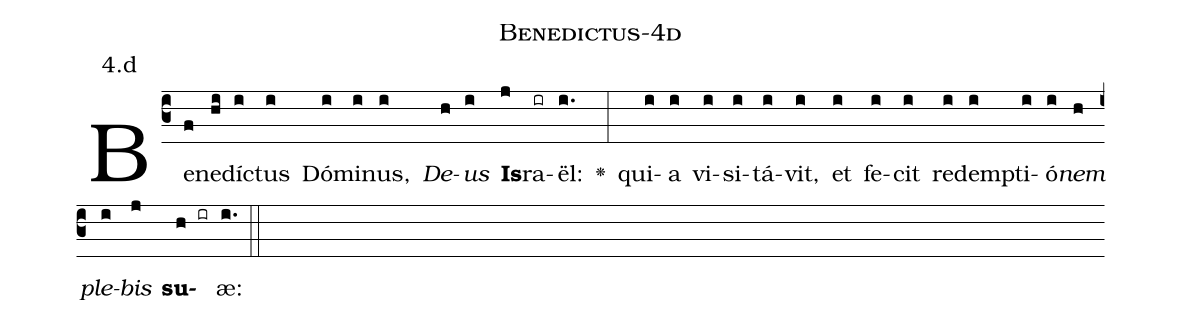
name: Benedictus-4d;
annotation: 4.d;
%%
(c3)Be(f)ne(hi)dí(i)ctus(i) Dó(i)mi(i)nus,(i) <i>De</i>(h)<i>us</i>(i) <b>Is</b>(j)ra(ir)ël:(i.) <v>\greheightstar</v>(:) qui(i)a(i) vi(i)si(i)tá(i)vit,(i) et(i) fe(i)cit(i) re(i)dem(i)pti(i)ó(i)<i>nem</i>(h) <i>ple</i>(i)<i>bis</i>(j) <b>su</b>(h ir)æ:(i.) (::)


%E(i) u(h) o(i) u(j) a(h) e.(i.) (::)
